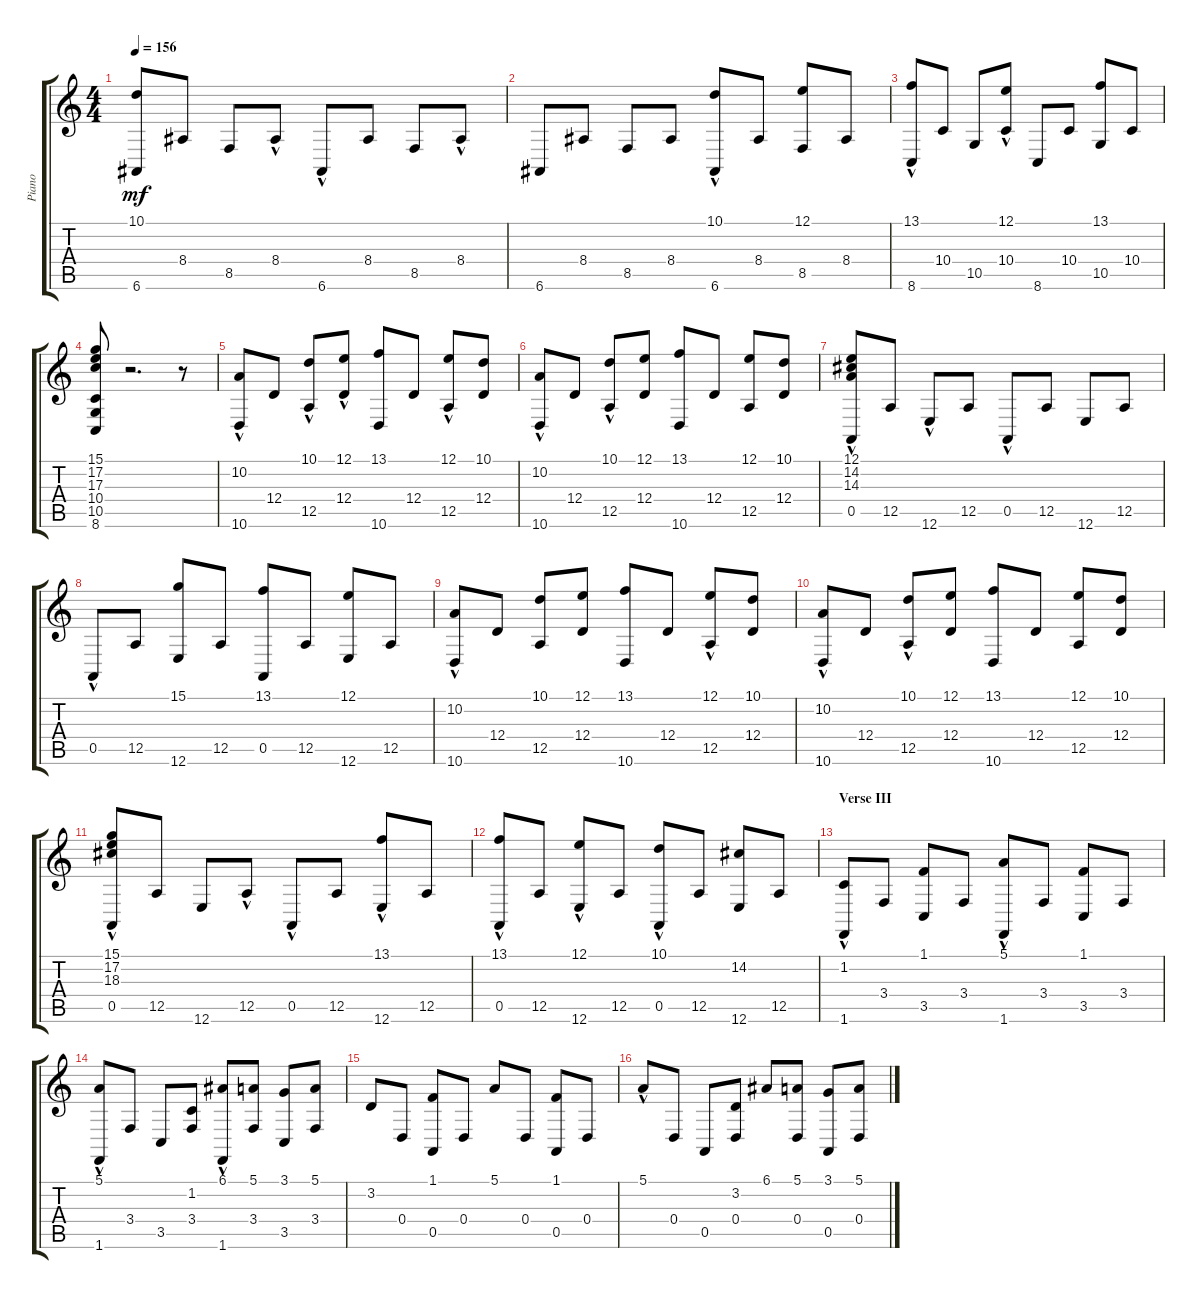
\track ("Piano" "Piano") {instrument electricgrandpiano}
\staff {score tabs}
\tuning (E4 B3 G3 D3 A2 E2) {hide}
\ts (4 4)
\tempo 156
\clef g2
\ks c
(10.1 6.6).8{dy mf} 8.4.8 8.5.8 8.4{hac}.8 6.6{hac}.8 8.4.8 8.5.8 8.4{hac}.8 |
6.6.8 8.4.8 8.5.8 8.4.8 (10.1 6.6{hac}).8 8.4.8 (12.1 8.5).8 8.4.8 |
(13.1{hac} 8.6{hac}).8 10.4.8 10.5.8 (12.1{hac} 10.4).8 8.6.8 10.4.8 (13.1 10.5).8 10.4.8 |
(15.1 17.2 17.3 10.4 10.5 8.6).8 r.2{d} r.8 |
\section ("" "")
(10.2{hac} 10.6{hac}).8 12.4.8 (10.1 12.5{hac}).8 (12.1 12.4{hac}).8 (13.1 10.6).8 12.4.8 (12.1{hac} 12.5{hac}).8 (10.1 12.4).8 |
(10.2{hac} 10.6).8 12.4.8 (10.1 12.5{hac}).8 (12.1 12.4).8 (13.1 10.6).8 12.4.8 (12.1 12.5).8 (10.1 12.4).8 |
(12.1 14.2 14.3 0.5{hac}).8 12.5.8 12.6{hac}.8 12.5.8 0.5{hac}.8 12.5.8 12.6.8 12.5.8 |
0.5{hac}.8 12.5.8 (15.1 12.6).8 12.5.8 (13.1 0.5).8 12.5.8 (12.1 12.6).8 12.5.8 |
(10.2{hac} 10.6).8 12.4.8 (10.1 12.5).8 (12.1 12.4).8 (13.1 10.6).8 12.4.8 (12.1{hac} 12.5).8 (10.1 12.4).8 |
(10.2{hac} 10.6).8 12.4.8 (10.1 12.5{hac}).8 (12.1 12.4).8 (13.1 10.6).8 12.4.8 (12.1 12.5).8 (10.1 12.4).8 |
(15.1{hac} 17.2{hac} 18.3 0.5{hac}).8 12.5.8 12.6.8 12.5{hac}.8 0.5{hac}.8 12.5.8 (13.1 12.6{hac}).8 12.5.8 |
(13.1 0.5{hac}).8 12.5.8 (12.1 12.6{hac}).8 12.5.8 (10.1 0.5{hac}).8 12.5.8 (14.2 12.6).8 12.5.8 |
\section ("" "Verse III")
(1.2 1.6{hac}).8 3.4.8 (1.1 3.5).8 3.4.8 (5.1 1.6{hac}).8 3.4.8 (1.1 3.5).8 3.4.8 |
(5.1{hac} 1.6{hac}).8 3.4.8 3.5.8 (1.2 3.4).8 (6.1 1.6{hac}).8 (5.1 3.4).8 (3.1 3.5).8 (5.1 3.4).8 |
3.2.8 0.4.8 (1.1 0.5).8 0.4.8 5.1.8 0.4.8 (1.1 0.5).8 0.4.8 |
5.1{hac}.8 0.4.8 0.5.8 (3.2 0.4).8 6.1.8 (5.1 0.4).8 (3.1 0.5).8 (5.1 0.4).8
